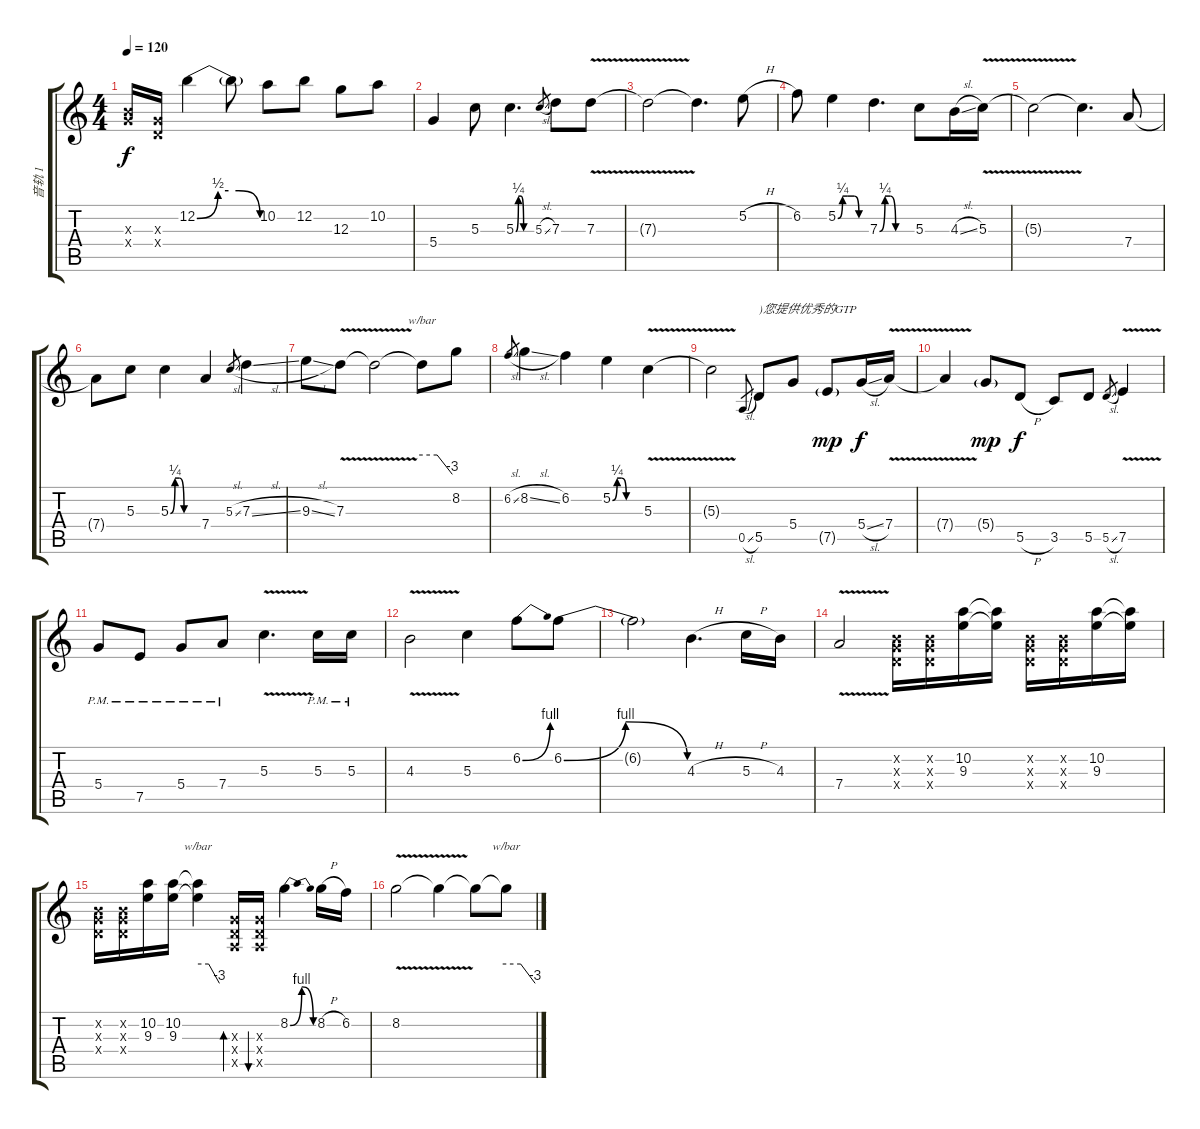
\track ("音轨 1" "音轨 1") {instrument overdrivenguitar}
\staff {score tabs}
\tuning (E4 B3 G3 D3 A2 E2) {hide}
\ts (4 4)
\tempo 120
\clef g2
\ks c
(0.3{x} 9.4{x}).16{dy f} (0.3{x} 0.4{x}).16 12.2{be (custom 0 0 20 2 30 2 40 2 60 0)}.4 12.2{t}.8 10.2.8 12.2.8 12.3.8 10.2.8 |
5.4.4 5.3.8 5.3{be (custom 0 0 10 1 20 1 30 0 60 0)}.4{d} 5.3{sl}.8{gr} 7.3.8 7.3{v}.8 |
7.3{t}.2 7.3{t}.4{d} 5.2{h}.8 |
6.2.8 5.2{be (custom 0 0 10 1 20 1 35 1 45 0 60 0)}.4 7.3{be (custom 0 0 10 1 20 1 30 0 60 0)}.4{d} 5.3.8 4.3{sl}.16 5.3{v}.16 |
5.3{t}.2 5.3{t}.4{d} 7.4.8 |
7.4{t}.8 5.3.8 5.3{be (custom 0 0 10 1 20 1 30 0 60 0)}.4 7.4.4 5.3{sl}.8{gr} 7.3{sl}.4 |
9.3{sl}.8 7.3{v}.8 7.3{t}.2 7.3{t}.8{tbe (custom default 0 0 30 0 60 -12)} 8.2.8 |
6.2{sl}.8{gr} 8.2{sl}.4 6.2.4 5.2{be (custom 0 0 10 1 20 1 30 0 60 0)}.4 5.3{v}.4 |
5.3{t}.2 0.5{sl}.8{gr} 5.5.8{txt ")您提供优秀的GTP"} 5.4.8 7.5{g}.8{dy mp} 5.4{sl}.16{dy f} 7.4{v}.16 |
7.4{t}.4 5.4{g}.8{dy mp} 5.5{h}.8{dy f} 3.5.8 5.5.8 5.5{sl}.8{gr} 7.5{v}.4 |
5.4{pm}.8 7.5{pm}.8 5.4{pm}.8 7.4{pm}.8 5.3{v}.4{d} 5.3{pm}.16 5.3{pm}.16 |
4.3{v}.2 5.3.4 6.2{be (bend 0 0 60 4)}.8 6.2{be (bendrelease 0 0 10 4 45 4 60 0)}.8 |
6.2{t}.2 4.3{h}.4{d} 5.3{h}.16 4.3.16 |
7.4{v}.2 (0.2{x} 0.3{x} 0.4{x}).16 (0.2{x} 0.3{x} 0.4{x}).16 (10.2 9.3).16 (10.2{t} 9.3{t}).16 (0.2{x} 0.3{x} 0.4{x}).16 (0.2{x} 0.3{x} 0.4{x}).16 (10.2 9.3).16 (10.2{t} 9.3{t}).16 |
(0.2{x} 0.3{x} 0.4{x}).16 (0.2{x} 0.3{x} 0.4{x}).16 (10.2 9.3).16 (10.2 9.3).16 (10.2{t} 9.3{t}).4{tbe (custom default 0 0 30 0 60 -12)} (0.3{x} 0.4{x} 0.5{x}).16{bd 30} (0.3{x} 0.4{x} 0.5{x}).16{bu 30} 8.2{be (bendrelease 0 0 5 4 49 4 60 0)}.4 8.2{h}.16 6.2.16 |
8.2{v}.2 8.2{t}.4 8.2{t}.8 8.2{t}.8{tbe (custom default 0 0 30 0 60 -12)}
